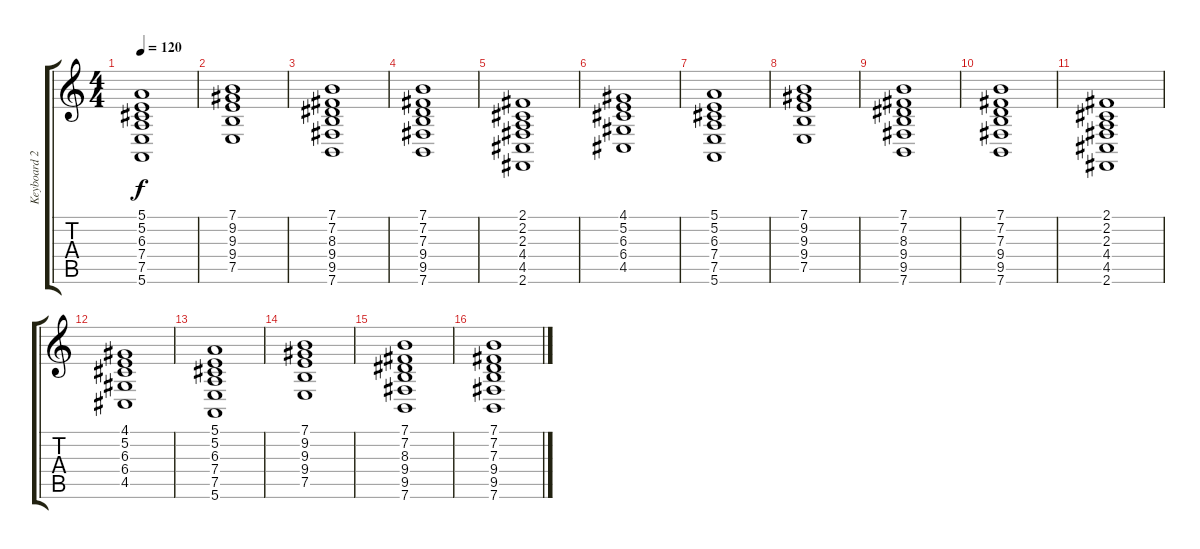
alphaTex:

\track ("Keyboard 2" "Keyboard 2") {instrument fx1rain}
\staff {score tabs}
\tuning (E4 B3 G3 D3 A2 E2) {hide}
\ts (4 4)
\tempo 120
\clef g2
\ks c
(5.1 5.2 6.3 7.4 7.5 5.6).1{dy f} |
(7.1 9.2 9.3 9.4 7.5).1 |
(7.1 7.2 8.3 9.4 9.5 7.6).1 |
(7.1 7.2 7.3 9.4 9.5 7.6).1 |
(2.1 2.2 2.3 4.4 4.5 2.6).1 |
(4.1 5.2 6.3 6.4 4.5).1 |
(5.1 5.2 6.3 7.4 7.5 5.6).1 |
(7.1 9.2 9.3 9.4 7.5).1 |
(7.1 7.2 8.3 9.4 9.5 7.6).1 |
(7.1 7.2 7.3 9.4 9.5 7.6).1 |
(2.1 2.2 2.3 4.4 4.5 2.6).1 |
(4.1 5.2 6.3 6.4 4.5).1 |
(5.1 5.2 6.3 7.4 7.5 5.6).1 |
(7.1 9.2 9.3 9.4 7.5).1 |
(7.1 7.2 8.3 9.4 9.5 7.6).1 |
(7.1 7.2 7.3 9.4 9.5 7.6).1
